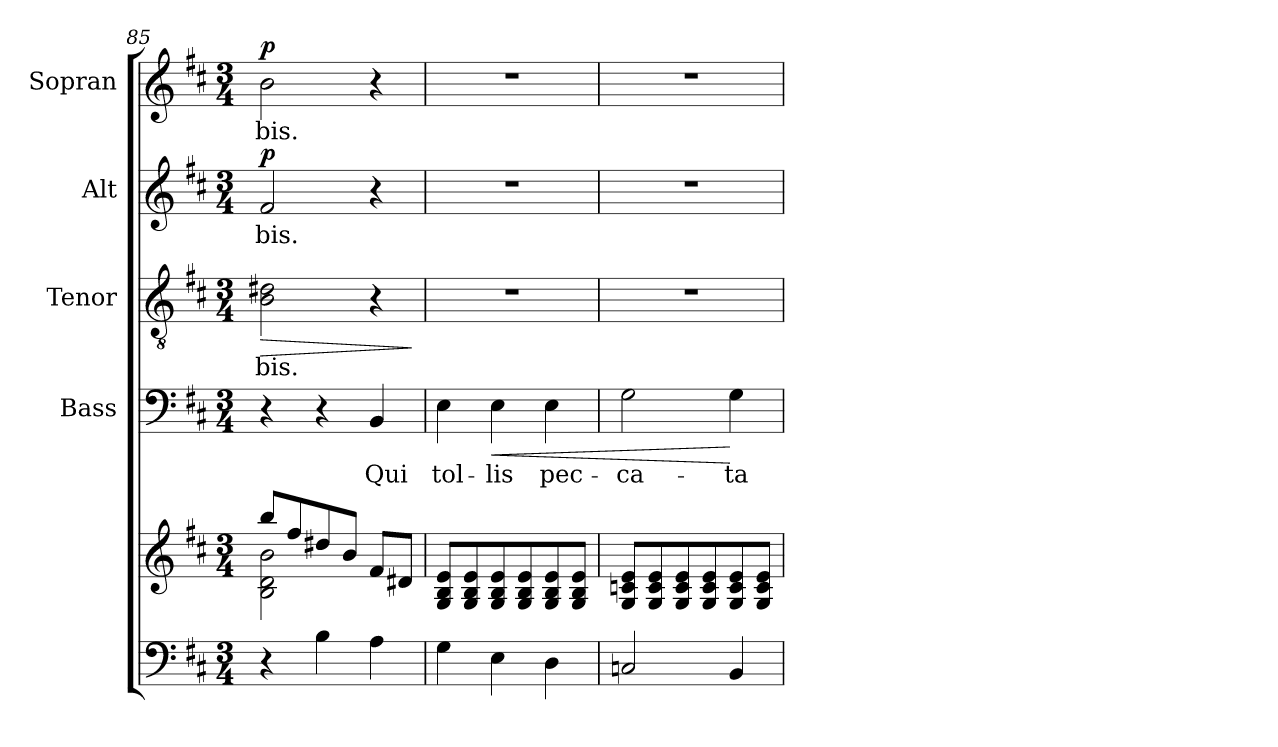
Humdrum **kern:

**kern	**kern	**kern	**text	**dynam	**kern	**text	**dynam	**kern	**text	**dynam	**kern	**text	**dynam
*part5	*part5	*part4	*part4	*part4	*part3	*part3	*part3	*part2	*part2	*part2	*part1	*part1	*part1
*staff6	*staff5	*staff4	*staff4	*staff4	*staff3	*staff3	*staff3	*staff2	*staff2	*staff2	*staff1	*staff1	*staff1
*	*	*I"Bass	*	*	*I"Tenor	*	*	*I"Alt	*	*	*I"Sopran	*	*
*	*	*I'B.	*	*	*I'T.	*	*	*I'A.	*	*	*I'S.	*	*
*clefF4	*clefG2	*clefF4	*	*	*clefGv2	*	*	*clefG2	*	*	*clefG2	*	*
*k[f#c#]	*k[f#c#]	*k[f#c#]	*	*	*k[f#c#]	*	*	*k[f#c#]	*	*	*k[f#c#]	*	*
*D:	*D:	*D:	*	*	*D:	*	*	*D:	*	*	*D:	*	*
*M3/4	*M3/4	*M3/4	*	*	*M3/4	*	*	*M3/4	*	*	*M3/4	*	*
=85	=85	=85	=85	=85	=85	=85	=85	=85	=85	=85	=85	=85	=85
*	*^	*	*	*	*	*	*	*	*	*	*	*	*
!	!	!	!	!	!	!	!LO:LY:b	!LO:HP:b	!	!LO:LY:b	!LO:DY:a	!	!LO:LY:b	!LO:DY:a
4r	8bb/L	2B\ 2d\ 2b\	4r	.	.	2B\ 2d#X\	-bis.	>	2f#/	-bis.	p	2b\	-bis.	p
.	8ff#/	.	.	.	.	.	.	.	.	.	.	.	.	.
4B\	8dd#X/	.	4r	.	.	.	.	.	.	.	.	.	.	.
.	8b/J	.	.	.	.	.	.	.	.	.	.	.	.	.
!	!	!	!	!LO:LY:b	!	!	!	!	!	!	!	!	!	!
4A\	8f#/L	4ryy	4BB/	Qui	.	4r	.	.	4r	.	.	4r	.	.
.	8d#X/J	.	.	.	.	.	.	.	.	.	.	.	.	.
*	*v	*v	*	*	*	*	*	*	*	*	*	*	*	*
.	.	.	.	.	.	.	]	.	.	.	.	.	.
=86	=86	=86	=86	=86	=86	=86	=86	=86	=86	=86	=86	=86	=86
!	!	!	!LO:LY:b	!	!	!	!	!	!	!	!	!	!
4G\	8G/ 8B/ 8e/L	4E\	tol-	.	2.r	.	.	2.r	.	.	2.r	.	.
.	8G/ 8B/ 8e/	.	.	.	.	.	.	.	.	.	.	.	.
!	!	!	!LO:LY:b	!LO:HP:b	!	!	!	!	!	!	!	!	!
4E\	8G/ 8B/ 8e/	4E\	-lis	<	.	.	.	.	.	.	.	.	.
.	8G/ 8B/ 8e/	.	.	.	.	.	.	.	.	.	.	.	.
!	!	!	!LO:LY:b	!	!	!	!	!	!	!	!	!	!
4D\	8G/ 8B/ 8e/	4E\	pec-	.	.	.	.	.	.	.	.	.	.
.	8G/ 8B/ 8e/J	.	.	.	.	.	.	.	.	.	.	.	.
=87	=87	=87	=87	=87	=87	=87	=87	=87	=87	=87	=87	=87	=87
!	!	!	!LO:LY:b	!	!	!	!	!	!	!	!	!	!
2Cn/	8G/ 8cn/ 8e/L	2G\	-ca-	.	2.r	.	.	2.r	.	.	2.r	.	.
.	8G/ 8c/ 8e/	.	.	.	.	.	.	.	.	.	.	.	.
.	8G/ 8c/ 8e/	.	.	.	.	.	.	.	.	.	.	.	.
.	8G/ 8c/ 8e/	.	.	.	.	.	.	.	.	.	.	.	.
!	!	!	!LO:LY:b	!	!	!	!	!	!	!	!	!	!
4BB/	8G/ 8c/ 8e/	4G\	-ta	[	.	.	.	.	.	.	.	.	.
.	8G/ 8c/ 8e/J	.	.	.	.	.	.	.	.	.	.	.	.
=	=	=	=	=	=	=	=	=	=	=	=	=	=
*-	*-	*-	*-	*-	*-	*-	*-	*-	*-	*-	*-	*-	*-
